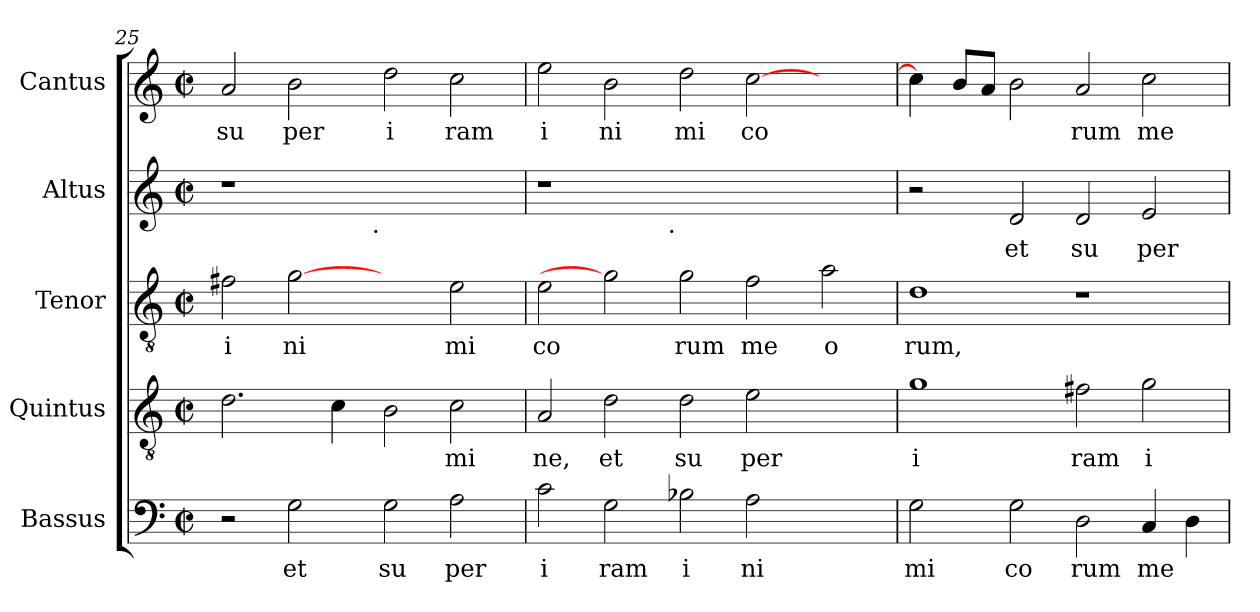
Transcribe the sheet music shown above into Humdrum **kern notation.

**kern	**text	**kern	**text	**kern	**text	**kern	**text	**kern	**text
*part5	*part5	*part4	*part4	*part3	*part3	*part2	*part2	*part1	*part1
*staff5	*staff5	*staff4	*staff4	*staff3	*staff3	*staff2	*staff2	*staff1	*staff1
*I"Bassus	*	*I"Quintus	*	*I"Tenor	*	*I"Altus	*	*I"Cantus	*
*clefF4	*	*clefGv2	*	*clefGv2	*	*clefG2	*	*clefG2	*
*k[]	*	*k[]	*	*k[]	*	*k[]	*	*k[]	*
*C:	*	*C:	*	*C:	*	*C:	*	*C:	*
*M2/2	*	*M2/2	*	*M2/2	*	*M2/2	*	*M2/2	*
*met(c|)	*	*met(c|)	*	*met(c|)	*	*met(c|)	*	*met(c|)	*
=25	=25	=25	=25	=25	=25	=25	=25	=25	=25
!	!	!	!LO:LY:b:cj	!	!LO:LY:b:cj	!	!	!	!LO:LY:b:cj
*	*	*	*	*	*	*^	*	*	*
2r	.	2.d\	.	2f#X\	i	1r	2ryy	.	2a/	su
!	!LO:LY:b:cj	!	!	!	!LO:LY:b:cj	!	!	!	!	!LO:LY:b:cj
2G\	et	.	.	[2g	ni	.	4...ryy	.	2b\	per
!	!	!	!LO:LY:b:cj	!	!	!	!	!	!	!
.	.	4c\	.	.	.	.	.	.	.	.
!	!	!	!	!	!	!	!LO:TX:b:t=.	!	!	!
.	.	.	.	.	.	.	1ryy	.	.	.
!	!LO:LY:b:cj	!	!LO:LY:b:cj	!	!	!	!	!	!	!LO:LY:b:cj
2G\	su	2B\	.	2ryy	.	1ryy	.	.	2dd\	i
!	!LO:LY:b:cj	!	!LO:LY:b:cj	!	!LO:LY:b:cj	!	!	!	!	!LO:LY:b:cj
2A\	per	2c\	mi	2e\	mi	.	.	.	2cc\	ram
.	.	.	.	.	.	.	32ryy	.	.	.
!!LO:PB:g=z
=26	=26	=26	=26	=26	=26	=26	=26	=26	=26	=26
!	!LO:LY:b:cj	!	!LO:LY:b:cj	!	!LO:LY:b:cj	!	!	!	!	!LO:LY:b:cj
2c\	i	2A/	ne,	2e\	co	1r	2ryy	.	2ee\	i
!	!LO:LY:b:cj	!	!LO:LY:b:cj	!	!	!	!	!	!	!LO:LY:b:cj
2G\	ram	2d\	et	2g]	.	.	4...ryy	.	2b\	ni
!	!	!	!	!	!	!	!LO:TX:b:t=.	!	!	!
.	.	.	.	.	.	.	1ryy	.	.	.
!	!LO:LY:b:cj	!	!LO:LY:b:cj	!	!LO:LY:b:cj	!	!	!	!	!LO:LY:b:cj
2B-X\	i	2d\	su	2g\	rum	1.ryy	.	.	2dd\	mi
!	!LO:LY:b:cj	!	!LO:LY:b:cj	!	!LO:LY:b:cj	!	!	!	!	!LO:LY:b:cj
2A\	ni	2e\	per	2f\	me	.	.	.	[>2cc\	co
.	.	.	.	.	.	.	2ryy	.	.	.
!	!	!	!	!	!LO:LY:b:cj	!	!	!	!	!
2ryy	.	2ryy	.	2a\	o	.	.	.	2ryy	.
.	.	.	.	.	.	.	32ryy	.	.	.
=27	=27	=27	=27	=27	=27	=27	=27	=27	=27	=27
!	!LO:LY:b:cj	!	!LO:LY:b:cj	!	!LO:LY:b:cj	!	!	!	!	!LO:LY:b:cj
*	*	*	*	*	*	*v	*v	*	*	*
2G\	mi	1g	i	1d	rum,	2r	.	4cc\]	.
!	!	!	!	!	!	!	!	!	!LO:LY:b:cj
.	.	.	.	.	.	.	.	8b/L	.
!	!	!	!	!	!	!	!	!	!LO:LY:b:cj
.	.	.	.	.	.	.	.	8a/J	.
!	!LO:LY:b:cj	!	!	!	!	!	!LO:LY:b:cj	!	!LO:LY:b:cj
2G\	co	.	.	.	.	2d/	et	2b\	.
!	!LO:LY:b:cj	!	!LO:LY:b:cj	!	!	!	!LO:LY:b:cj	!	!LO:LY:b:cj
2D\	rum	2f#X\	ram	1r	.	2d/	su	2a/	rum
!	!LO:LY:b:cj	!	!LO:LY:b:cj	!	!	!	!LO:LY:b:cj	!	!LO:LY:b:cj
4C/	me	2g\	i	.	.	2e/	per	2cc\	me
!	!LO:LY:b:cj	!	!	!	!	!	!	!	!
4D\	.	.	.	.	.	.	.	.	.
=	=	=	=	=	=	=	=	=	=
*-	*-	*-	*-	*-	*-	*-	*-	*-	*-
